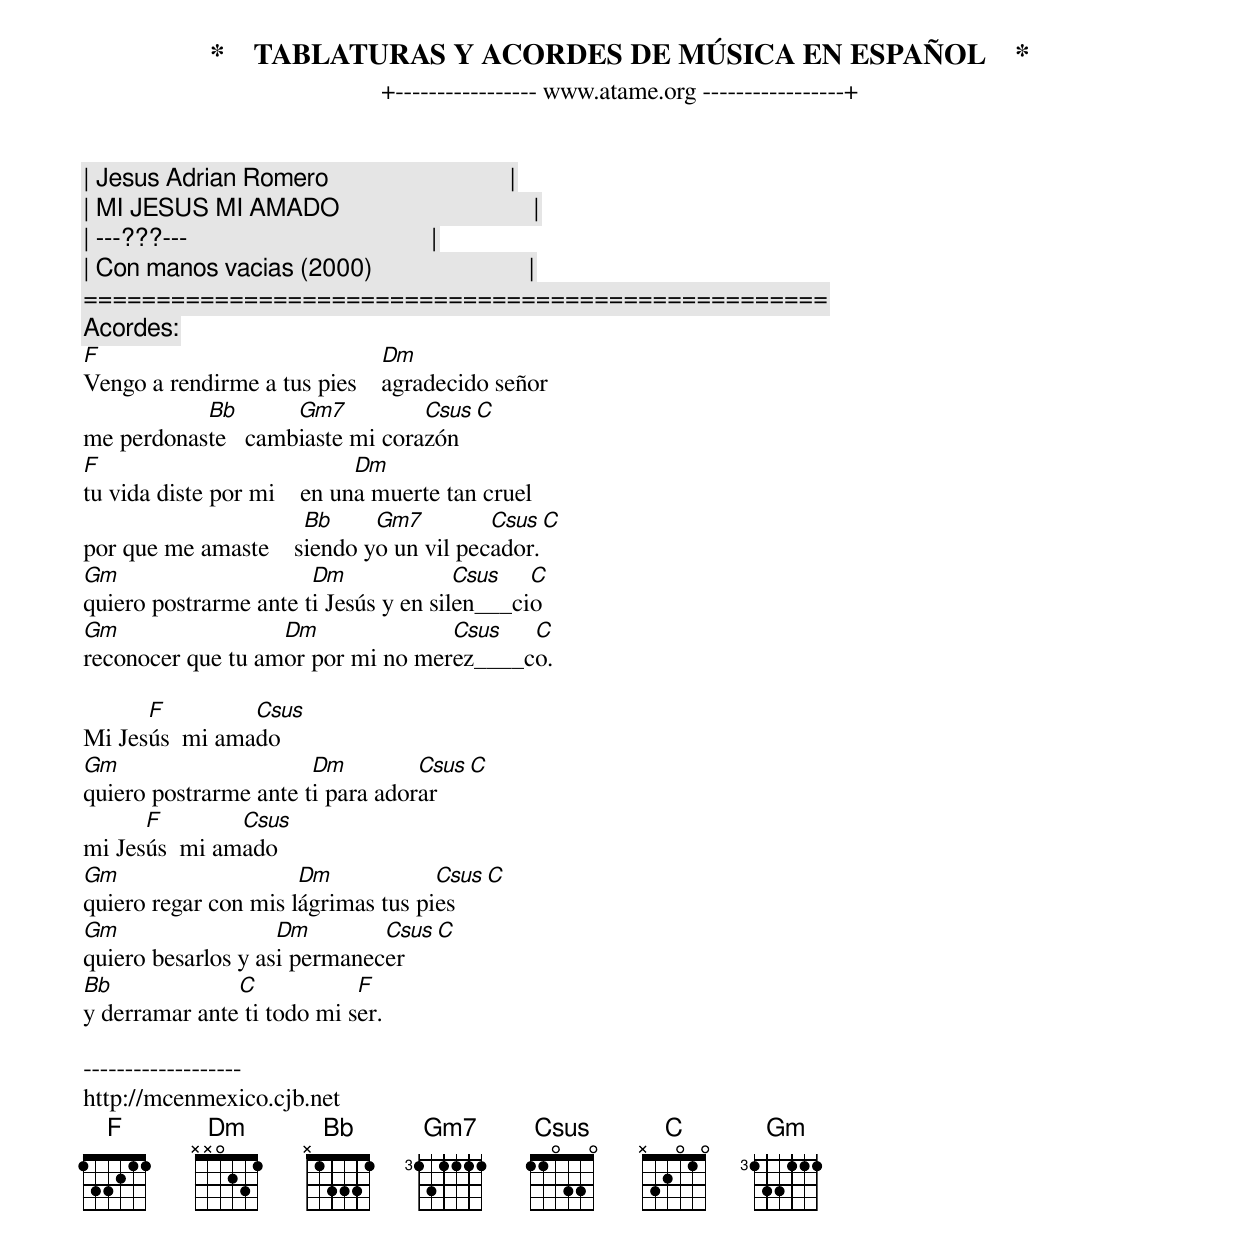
*    TABLATURAS Y ACORDES DE MÚSICA EN ESPAÑOL    *
+----------------- www.atame.org -----------------+
| Jesus Adrian Romero                             |
| MI JESUS MI AMADO                               |
| ---???---                                       |
| Con manos vacias (2000)                         |
===================================================
Acordes:
Csus 110330
F                              Dm
Vengo a rendirme a tus pies    agradecido señor
           Bb       Gm7          Csus    C
me perdonaste   cambiaste mi corazón
F                            Dm
tu vida diste por mi    en una muerte tan cruel
                      Bb     Gm7         Csus   C
por que me amaste    siendo yo un vil pecador.
Gm                     Dm              Csus   C
quiero postrarme ante ti Jesús y en silen___cio
Gm                 Dm              Csus   C
reconocer que tu amor por mi no merez____co.

      F         Csus
Mi Jesús  mi amado
Gm                     Dm         Csus  C
quiero postrarme ante ti para adorar
      F        Csus
mi Jesús  mi amado
Gm                    Dm            Csus  C
quiero regar con mis lágrimas tus pies
Gm                  Dm        Csus  C
quiero besarlos y asi permanecer
Bb             C            F
y derramar ante ti todo mi ser.

-------------------
http://mcenmexico.cjb.net
